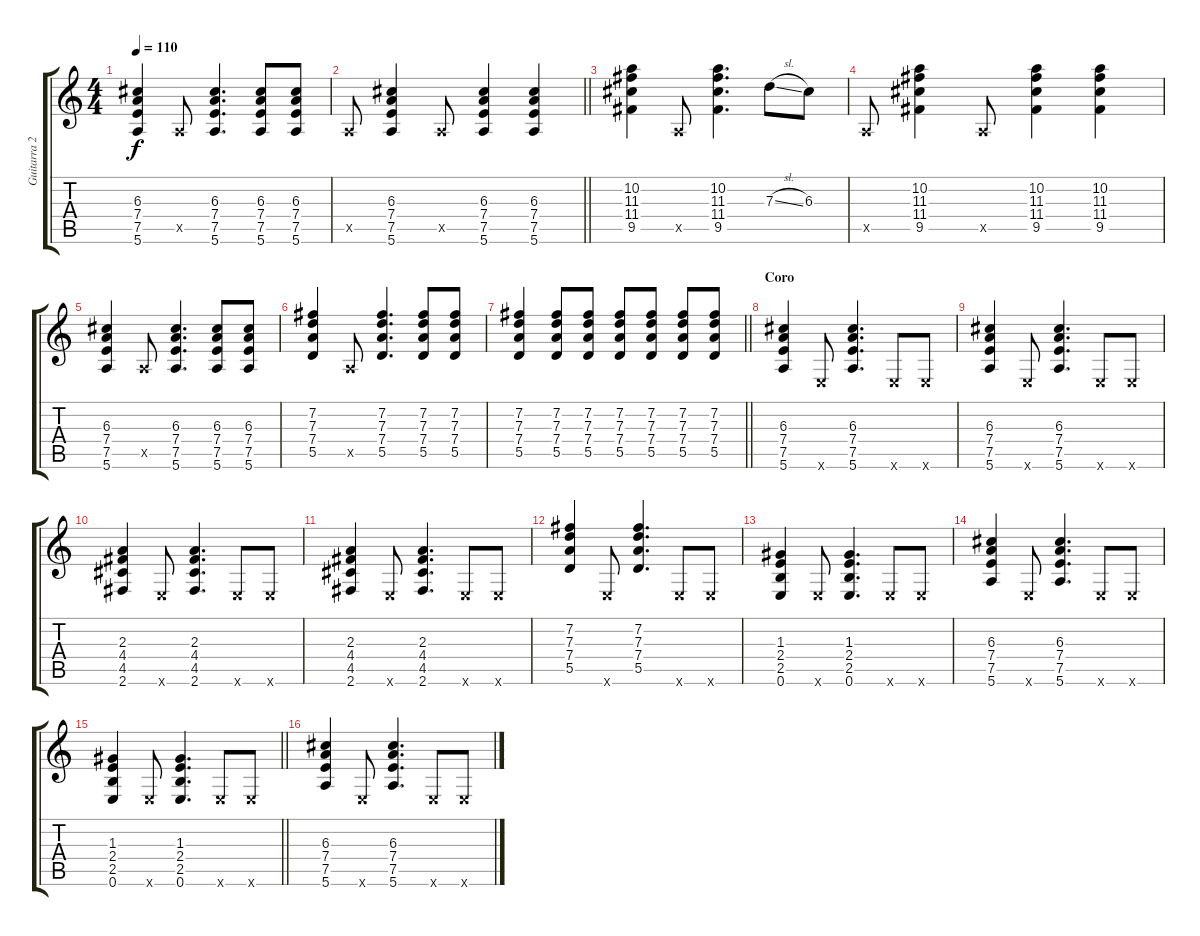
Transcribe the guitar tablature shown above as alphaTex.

\track ("Guitarra 2" "Guitarra 2") {instrument electricguitarclean}
\staff {score tabs}
\tuning (E4 B3 G3 D3 A2 E2) {hide}
\ts (4 4)
\tempo 110
\clef g2
\ks c
(6.3 7.4 7.5 5.6).4{dy f} 0.5{x}.8 (6.3 7.4 7.5 5.6).4{d} (6.3 7.4 7.5 5.6).8 (6.3 7.4 7.5 5.6).8 |
\barLineRight lightlight
0.5{x}.8 (6.3 7.4 7.5 5.6).4 0.5{x}.8 (6.3 7.4 7.5 5.6).4 (6.3 7.4 7.5 5.6).4 |
(10.2 11.3 11.4 9.5).4 0.5{x}.8 (10.2 11.3 11.4 9.5).4{d} 7.3{sl}.8 6.3.8 |
0.5{x}.8 (10.2 11.3 11.4 9.5).4 0.5{x}.8 (10.2 11.3 11.4 9.5).4 (10.2 11.3 11.4 9.5).4 |
(6.3 7.4 7.5 5.6).4 0.5{x}.8 (6.3 7.4 7.5 5.6).4{d} (6.3 7.4 7.5 5.6).8 (6.3 7.4 7.5 5.6).8 |
(7.2 7.3 7.4 5.5).4 0.5{x}.8 (7.2 7.3 7.4 5.5).4{d} (7.2 7.3 7.4 5.5).8 (7.2 7.3 7.4 5.5).8 |
\barLineRight lightlight
(7.2 7.3 7.4 5.5).4 (7.2 7.3 7.4 5.5).8 (7.2 7.3 7.4 5.5).8 (7.2 7.3 7.4 5.5).8 (7.2 7.3 7.4 5.5).8 (7.2 7.3 7.4 5.5).8 (7.2 7.3 7.4 5.5).8 |
\section ("" "Coro")
(6.3 7.4 7.5 5.6).4 0.6{x}.8 (6.3 7.4 7.5 5.6).4{d} 0.6{x}.8 0.6{x}.8 |
(6.3 7.4 7.5 5.6).4 0.6{x}.8 (6.3 7.4 7.5 5.6).4{d} 0.6{x}.8 0.6{x}.8 |
(2.3 4.4 4.5 2.6).4 0.6{x}.8 (2.3 4.4 4.5 2.6).4{d} 0.6{x}.8 0.6{x}.8 |
(2.3 4.4 4.5 2.6).4 0.6{x}.8 (2.3 4.4 4.5 2.6).4{d} 0.6{x}.8 0.6{x}.8 |
(7.2 7.3 7.4 5.5).4 0.6{x}.8 (7.2 7.3 7.4 5.5).4{d} 0.6{x}.8 0.6{x}.8 |
(1.3 2.4 2.5 0.6).4 0.6{x}.8 (1.3 2.4 2.5 0.6).4{d} 0.6{x}.8 0.6{x}.8 |
(6.3 7.4 7.5 5.6).4 0.6{x}.8 (6.3 7.4 7.5 5.6).4{d} 0.6{x}.8 0.6{x}.8 |
\barLineRight lightlight
(1.3 2.4 2.5 0.6).4 0.6{x}.8 (1.3 2.4 2.5 0.6).4{d} 0.6{x}.8 0.6{x}.8 |
\section ("" "")
(6.3 7.4 7.5 5.6).4 0.6{x}.8 (6.3 7.4 7.5 5.6).4{d} 0.6{x}.8 0.6{x}.8
